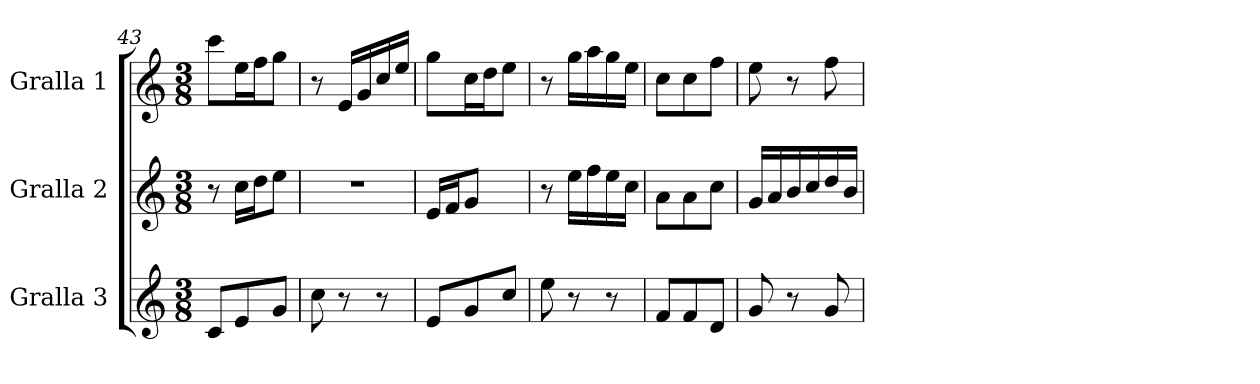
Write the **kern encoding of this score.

**kern	**kern	**kern
*part3	*part2	*part1
*staff3	*staff2	*staff1
*I"Gralla 3	*I"Gralla 2	*I"Gralla 1
*clefG2	*clefG2	*clefG2
*k[]	*k[]	*k[]
*M3/8	*M3/8	*M3/8
=43	=43	=43
8c/L	8r	8ccc\L
8e/	16cc\LL	16ee\L
.	16dd\J	16ff\J
8g/J	8ee\J	8gg\J
=44	=44	=44
8cc	4.r	8r
8r	.	16e/LL
.	.	16g/
8r	.	16cc/
.	.	16ee/JJ
=45	=45	=45
8e/L	16e/LL	8gg\L
.	16f/J	.
8g/	8g/J	16cc\L
.	.	16dd\J
8cc/J	8ryy	8ee\J
=46	=46	=46
8ee	8r	8r
8r	16ee\LL	16gg\LL
.	16ff\	16aa\
8r	16ee\	16gg\
.	16cc\JJ	16ee\JJ
=47	=47	=47
8f/L	8a\L	8cc\L
8f/	8a\	8cc\
8d/J	8cc\J	8ff\J
=48	=48	=48
8g	16g/LL	8ee
.	16a/	.
8r	16b/	8r
.	16cc/	.
8g	16dd/	8ff
.	16b/JJ	.
=	=	=
*-	*-	*-
